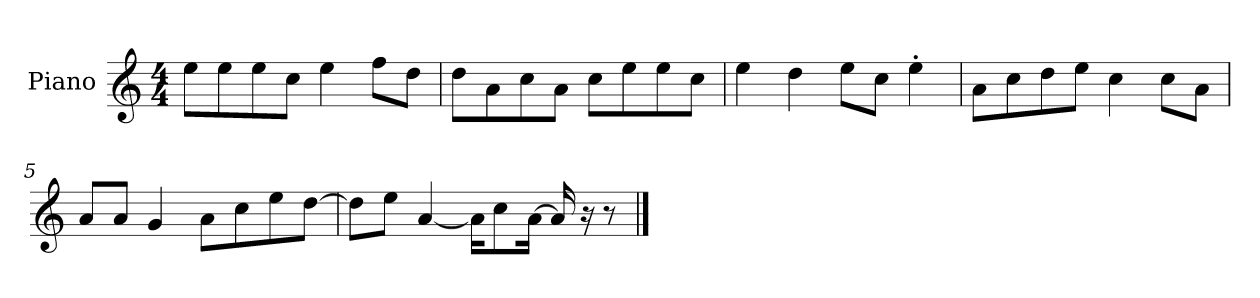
**kern
*part1
*staff1
*I"Piano
*I'P-no
*clefG2
*k[]
*M4/4
*MM90
=1
8ee\L
8ee\
8ee\
8cc\J
4ee\
8ff\L
8dd\J
=2
8dd\L
8a\
8cc\
8a\J
8cc\L
8ee\
8ee\
8cc\J
=3
4ee\
4dd\
8ee\L
8cc\J
4ee'\
=4
8a\L
8cc\
8dd\
8ee\J
4cc\
8cc\L
8a\J
=5
8a/L
8a/J
4g/
8a\L
8cc\
8ee\
[8dd\J
!!LO:LB:g=z
=6
8dd\L]
8ee\J
[4a/
16a\KL]
8cc\
[16a\Jk
16a/]
16r
8r
==
*-
